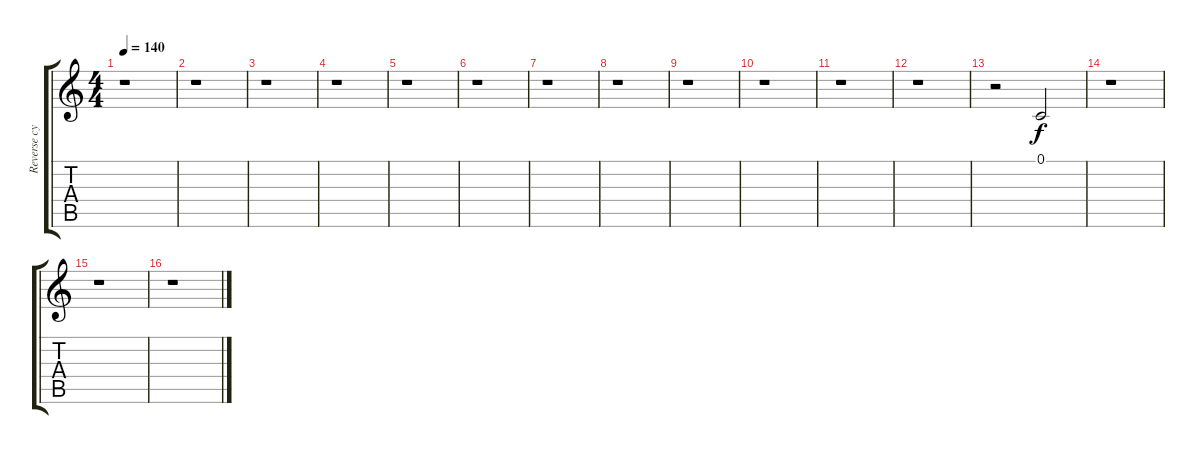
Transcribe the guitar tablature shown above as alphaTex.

\track ("Reverse cymbal" "Reverse cy") {instrument reversecymbal}
\staff {score tabs}
\tuning (C4 G3 Eb3 Bb2 F2 C2) {hide}
\ts (4 4)
\tempo 140
\clef g2
\ks c
r.1{dy f instrument reversecymbal} |
r.1 |
r.1 |
r.1 |
r.1 |
r.1 |
r.1 |
r.1 |
r.1 |
r.1 |
r.1 |
r.1 |
r.2 0.1.2 |
r.1 |
r.1 |
r.1
